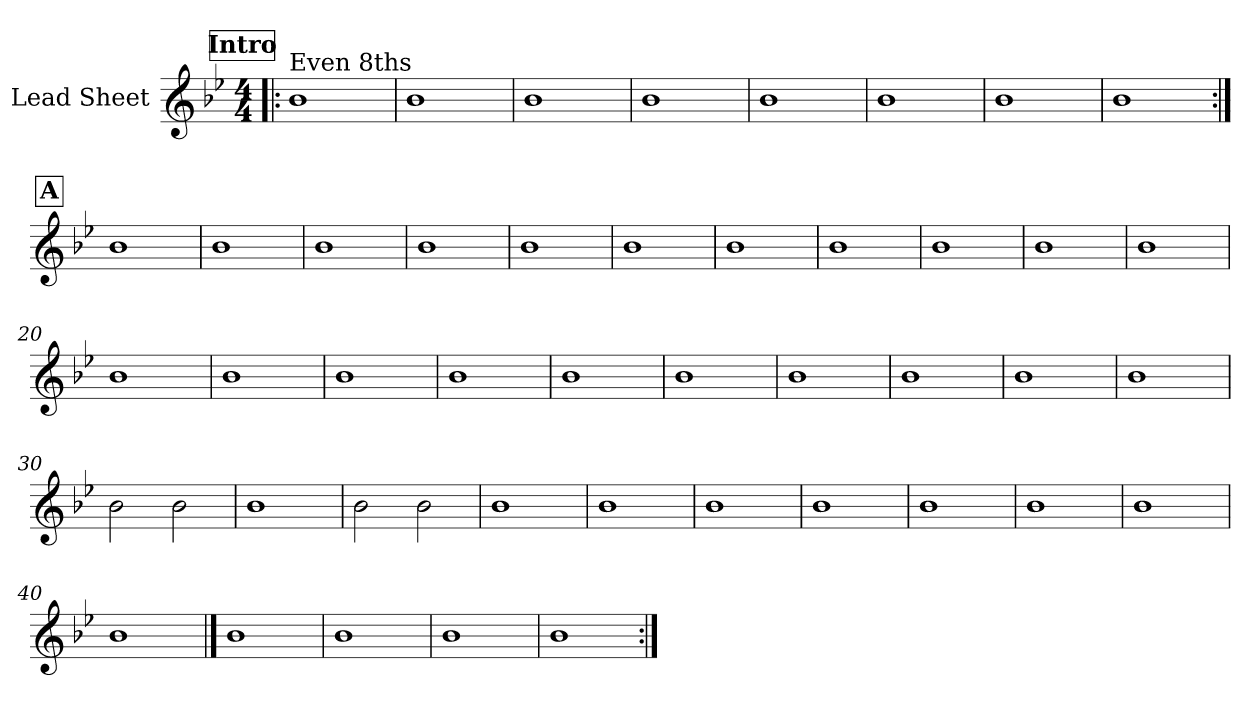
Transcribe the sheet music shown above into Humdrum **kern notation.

**kern
*part1
*staff1
*I"Lead Sheet
*clefG2
*k[b-e-]
*g:
*M4/4
!!LO:REH:place=s1:a:fs=14:t=Intro
=1!|:
!LO:TX:a:t=Even 8ths
1b-
=2
1b-
=3
1b-
=4
1b-
!!LO:LB:g=z
=5
1b-
=6
1b-
=7
1b-
=8
1b-
!!LO:LB:g=z
!!LO:REH:place=s1:a:fs=14:t=A
=9:|!
1b-
=10
1b-
=11
1b-
=12
1b-
!!LO:LB:g=z
=13
1b-
=14
1b-
=15
1b-
=16
1b-
!!LO:LB:g=z
=17
1b-
=18
1b-
=19
1b-
=20
1b-
!!LO:LB:g=z
=21
1b-
=22
1b-
=23
1b-
=24
1b-
!!LO:LB:g=z
=25
1b-
=26
1b-
=27
1b-
=28
1b-
!!LO:LB:g=z
=29
1b-
=30
2b-\
2b-\
=31
1b-
=32
2b-\
2b-\
!!LO:LB:g=z
=33
1b-
=34
1b-
=35
1b-
=36
1b-
!!LO:LB:g=z
=37
1b-
=38
1b-
=39
1b-
=40
1b-
!!LO:PB:g=z
==41
1b-
=42
1b-
=43
1b-
=44
1b-
=:|!
*-
